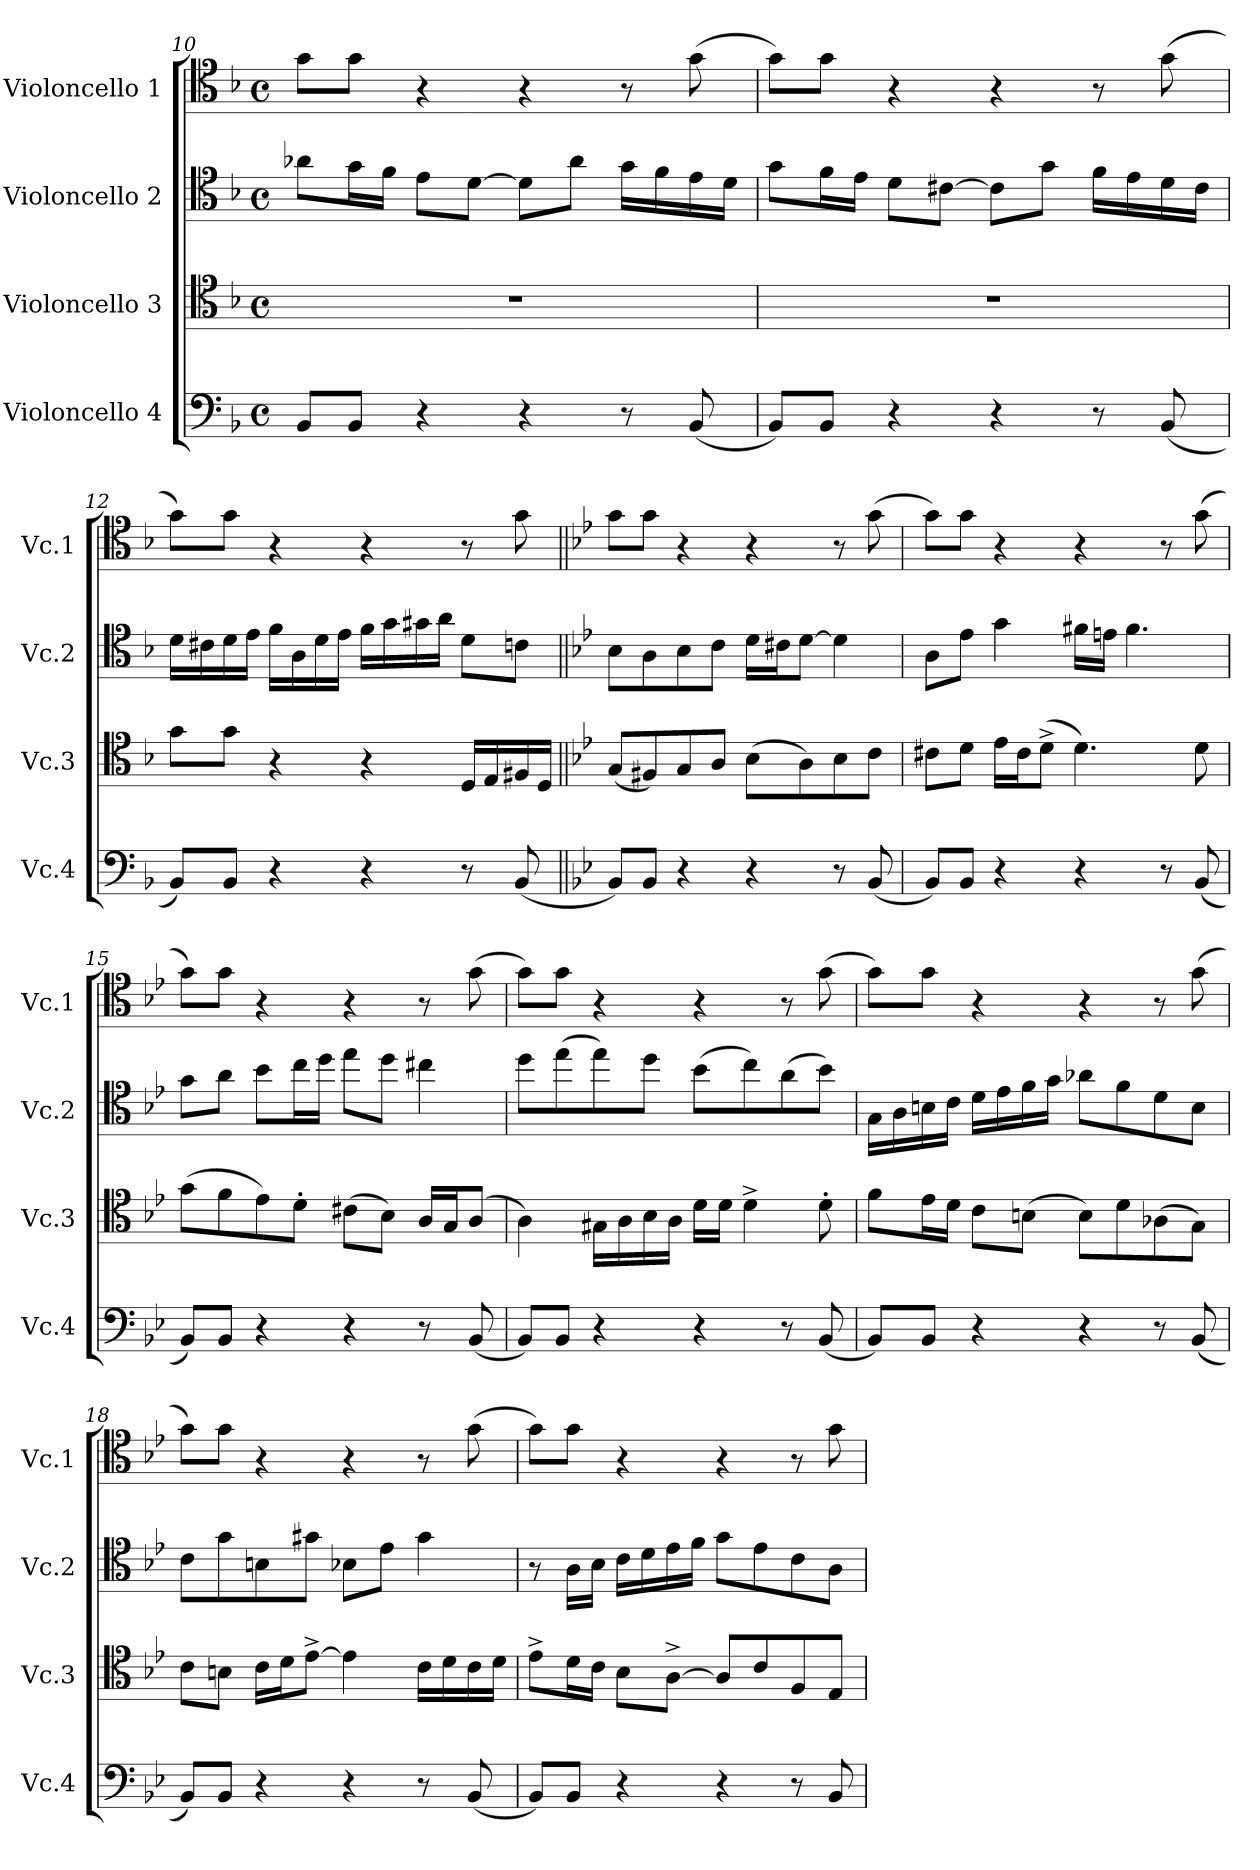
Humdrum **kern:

**kern	**kern	**kern	**kern
*part4	*part3	*part2	*part1
*staff4	*staff3	*staff2	*staff1
*I"Violoncello 4	*I"Violoncello 3	*I"Violoncello 2	*I"Violoncello 1
*I'Vc.4	*I'Vc.3	*I'Vc.2	*I'Vc.1
*clefF4	*clefC4	*clefC4	*clefC4
*k[b-]	*k[b-]	*k[b-]	*k[b-]
*M4/4	*M4/4	*M4/4	*M4/4
*met(c)	*met(c)	*met(c)	*met(c)
=10	=10	=10	=10
8BB-/L	1r	8a-X\L	8g\L
8BB-/J	.	16g\L	8g\J
.	.	16f\JJ	.
4r	.	8e\L	4r
.	.	[8d\J	.
4r	.	8d\L]	4r
.	.	8a-\J	.
8r	.	16g\LL	8r
.	.	16f\	.
(8BB-/	.	16e\	(8g\
.	.	16d\JJ	.
=11	=11	=11	=11
8BB-/L)	1r	8g\L	8g\L)
8BB-/J	.	16f\L	8g\J
.	.	16e\JJ	.
4r	.	8d\L	4r
.	.	[8c#X\J	.
4r	.	8c#\L]	4r
.	.	8g\J	.
8r	.	16f\LL	8r
.	.	16e\	.
(8BB-/	.	16d\	(8g\
.	.	16c#\JJ	.
=12	=12	=12	=12
8BB-/L)	8g\L	16d\LL	8g\L)
.	.	16c#X\	.
8BB-/J	8g\J	16d\	8g\J
.	.	16e\JJ	.
4r	4r	16f\LL	4r
.	.	16A\	.
.	.	16d\	.
.	.	16e\JJ	.
4r	4r	16f\LL	4r
.	.	16g\	.
.	.	16g#X\	.
.	.	16a\JJ	.
8r	16D/LL	8d\L	8r
.	16E/	.	.
(8BB-/	16F#X/	8cn\J	8g\
.	16D/JJ	.	.
!!LO:PB:g=z
=13||	=13||	=13||	=13||
*k[b-e-]	*k[b-e-]	*k[b-e-]	*k[b-e-]
8BB-/L)	(8G/L	8B-\L	8g\L
8BB-/J	8F#X/)	8A\	8g\J
4r	8G/	8B-\	4r
.	8A/J	8c\J	.
4r	(8B-\L	16d\LL	4r
.	.	16c#X\J	.
.	8A\)	[8d\J	.
8r	8B-\	4d\]	8r
(8BB-/	8c\J	.	(8g\
=14	=14	=14	=14
8BB-/L)	8c#X\L	8A\L	8g\L)
8BB-/J	8d\J	8e-\J	8g\J
4r	16e-\LL	4g\	4r
.	16c#\J	.	.
.	(8d^\J	.	.
4r	4.d\)	16f#X\LL	4r
.	.	16en\JJ	.
.	.	4.f#\	.
8r	.	.	8r
(8BB-/	8d\	.	(8g\
=15	=15	=15	=15
8BB-/L)	(8g\L	8g\L	8g\L)
8BB-/J	8f\	8a\J	8g\J
4r	8e-\)	8b-\L	4r
.	8d'\J	16cc\L	.
.	.	16dd\JJ	.
4r	(8c#X\L	8ee-\L	4r
.	8B-\J)	8dd\J	.
8r	16A/LL	4cc#X\	8r
.	16G/J	.	.
(8BB-/	(8A/J	.	(8g\
=16	=16	=16	=16
8BB-/L)	4A\)	8dd\L	8g\L)
8BB-/J	.	(8ee-\	8g\J
4r	16G#X\LL	8ee-\)	4r
.	16A\	.	.
.	16B-\	8dd\J	.
.	16A\JJ	.	.
4r	16d\LL	(8b-\L	4r
.	16d\JJ	.	.
.	4d^\	8cc\)	.
8r	.	(8a\	8r
(8BB-/	8d'\	8b-\J)	(8g\
!!LO:LB:g=z
=17	=17	=17	=17
8BB-/L)	8f\L	16G\LL	8g\L)
.	.	16A\	.
8BB-/J	16e-\L	16Bn\	8g\J
.	16d\JJ	16c\JJ	.
4r	8c\L	16d\LL	4r
.	.	16e-\	.
.	(8Bn\J	16f\	.
.	.	16g\JJ	.
4r	8B\L)	8a-X\L	4r
.	8d\	8f\	.
8r	(8A-X\	8d\	8r
(8BB-/	8G\J)	8B\J	(8g\
=18	=18	=18	=18
8BB-/L)	8c\L	8c\L	8g\L)
8BB-/J	8Bn\J	8g\	8g\J
4r	16c\LL	8Bn\	4r
.	16d\J	.	.
.	[8e-^\J	8g#X\J	.
4r	4e-\]	8B-X\L	4r
.	.	8e-\J	.
8r	16c\LL	4g#\	8r
.	16d\	.	.
(8BB-/	16c\	.	(8g\
.	16d\JJ	.	.
=19	=19	=19	=19
8BB-/L)	8e-^\L	8r	8g\L)
8BB-/J	16d\L	16A\LL	8g\J
.	16c\JJ	16B-\JJ	.
4r	8B-\L	16c\LL	4r
.	.	16d\	.
.	[8A^\J	16e-\	.
.	.	16f\JJ	.
4r	8A/L]	8g\L	4r
.	8c/	8e-\	.
8r	8F/	8c\	8r
8BB-/	8E-/J	8A\J	8g\
=	=	=	=
*-	*-	*-	*-
